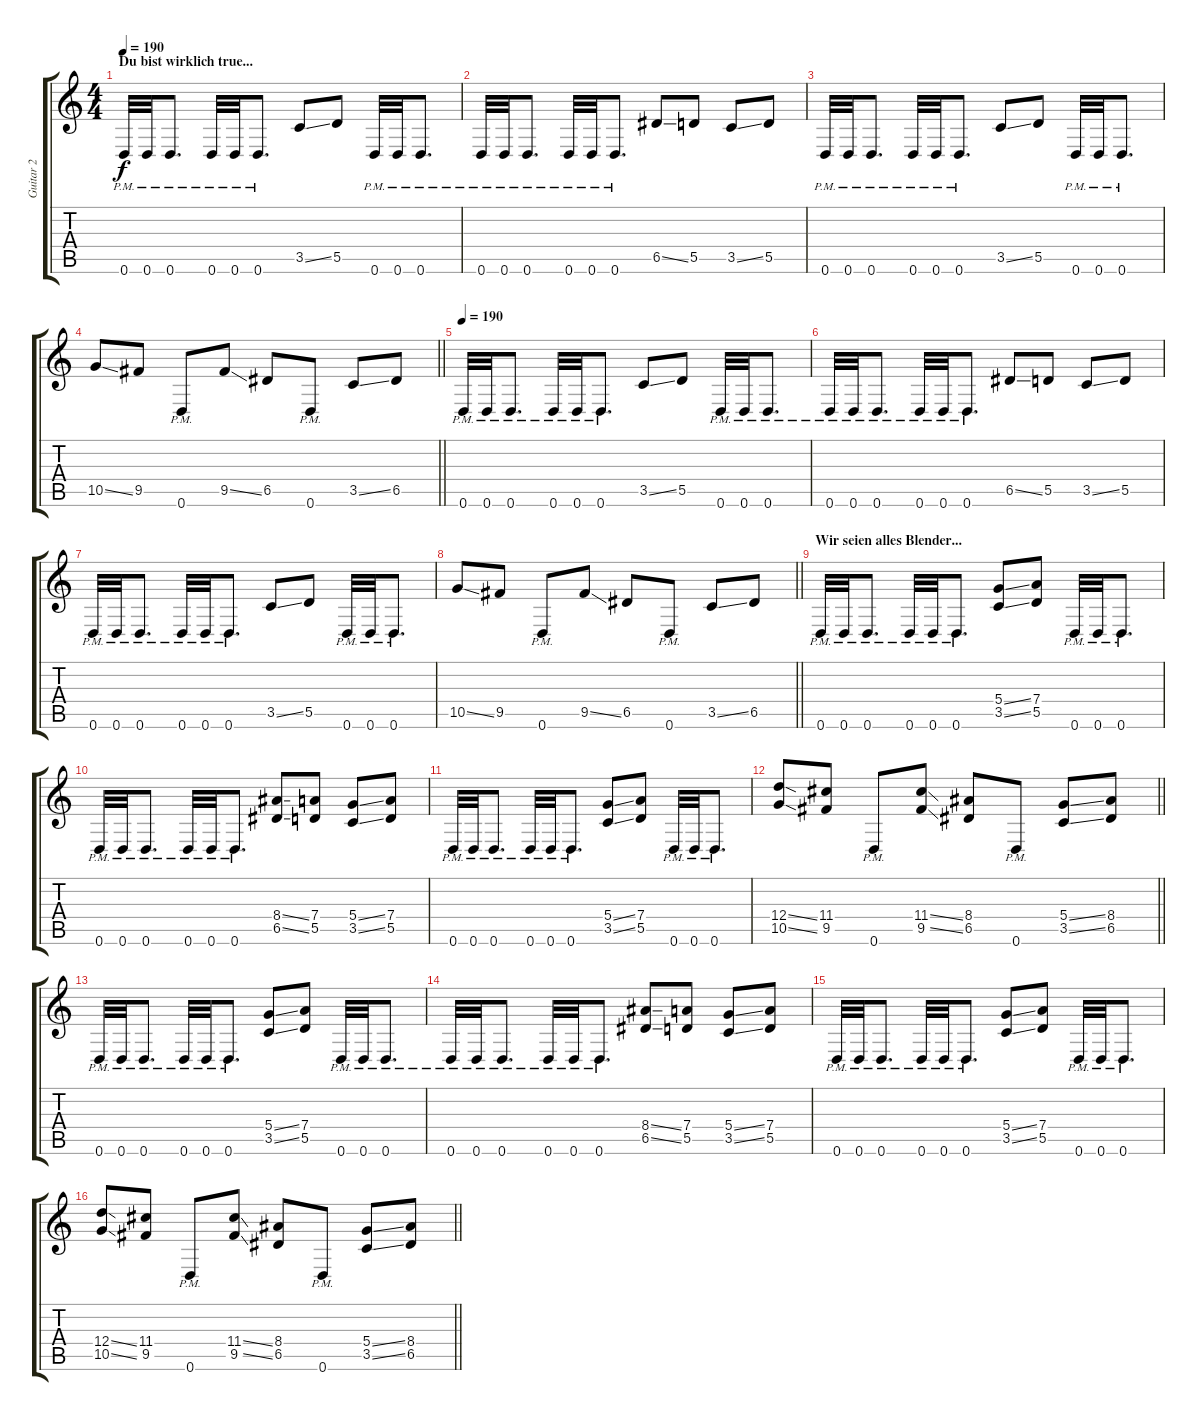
\track ("Guitar 2" "Guitar 2") {instrument distortionguitar}
\staff {score tabs}
\tuning (E4 B3 G3 D3 A2 D2) {hide}
\ts (4 4)
\section ("" "Du bist wirklich true...")
\tempo 190
\clef g2
\ks c
0.6{pm}.32{dy f} 0.6{pm}.32 0.6{pm}.8{d} 0.6{pm}.32 0.6{pm}.32 0.6{pm}.8{d} 3.5{ss}.8 5.5.8 0.6{pm}.32 0.6{pm}.32 0.6{pm}.8{d} |
0.6{pm}.32 0.6{pm}.32 0.6{pm}.8{d} 0.6{pm}.32 0.6{pm}.32 0.6{pm}.8{d} 6.5{ss}.8 5.5.8 3.5{ss}.8 5.5.8 |
0.6{pm}.32 0.6{pm}.32 0.6{pm}.8{d} 0.6{pm}.32 0.6{pm}.32 0.6{pm}.8{d} 3.5{ss}.8 5.5.8 0.6{pm}.32 0.6{pm}.32 0.6{pm}.8{d} |
\barLineRight lightlight
10.5{ss}.8 9.5.8 0.6{pm}.8 9.5{ss}.8 6.5.8 0.6{pm}.8 3.5{ss}.8 6.5.8 |
\tempo 190
0.6{pm}.32 0.6{pm}.32 0.6{pm}.8{d} 0.6{pm}.32 0.6{pm}.32 0.6{pm}.8{d} 3.5{ss}.8 5.5.8 0.6{pm}.32 0.6{pm}.32 0.6{pm}.8{d} |
0.6{pm}.32 0.6{pm}.32 0.6{pm}.8{d} 0.6{pm}.32 0.6{pm}.32 0.6{pm}.8{d} 6.5{ss}.8 5.5.8 3.5{ss}.8 5.5.8 |
0.6{pm}.32 0.6{pm}.32 0.6{pm}.8{d} 0.6{pm}.32 0.6{pm}.32 0.6{pm}.8{d} 3.5{ss}.8 5.5.8 0.6{pm}.32 0.6{pm}.32 0.6{pm}.8{d} |
\barLineRight lightlight
10.5{ss}.8 9.5.8 0.6{pm}.8 9.5{ss}.8 6.5.8 0.6{pm}.8 3.5{ss}.8 6.5.8 |
\section ("" "Wir seien alles Blender...")
0.6{pm}.32 0.6{pm}.32 0.6{pm}.8{d} 0.6{pm}.32 0.6{pm}.32 0.6{pm}.8{d} (5.4{ss} 3.5{ss}).8 (7.4 5.5).8 0.6{pm}.32 0.6{pm}.32 0.6{pm}.8{d} |
0.6{pm}.32 0.6{pm}.32 0.6{pm}.8{d} 0.6{pm}.32 0.6{pm}.32 0.6{pm}.8{d} (8.4{ss} 6.5{ss}).8 (7.4 5.5).8 (5.4{ss} 3.5{ss}).8 (7.4 5.5).8 |
0.6{pm}.32 0.6{pm}.32 0.6{pm}.8{d} 0.6{pm}.32 0.6{pm}.32 0.6{pm}.8{d} (5.4{ss} 3.5{ss}).8 (7.4 5.5).8 0.6{pm}.32 0.6{pm}.32 0.6{pm}.8{d} |
\barLineRight lightlight
(12.4{ss} 10.5{ss}).8 (11.4 9.5).8 0.6{pm}.8 (11.4{ss} 9.5{ss}).8 (8.4 6.5).8 0.6{pm}.8 (5.4{ss} 3.5{ss}).8 (8.4 6.5).8 |
0.6{pm}.32 0.6{pm}.32 0.6{pm}.8{d} 0.6{pm}.32 0.6{pm}.32 0.6{pm}.8{d} (5.4{ss} 3.5{ss}).8 (7.4 5.5).8 0.6{pm}.32 0.6{pm}.32 0.6{pm}.8{d} |
0.6{pm}.32 0.6{pm}.32 0.6{pm}.8{d} 0.6{pm}.32 0.6{pm}.32 0.6{pm}.8{d} (8.4{ss} 6.5{ss}).8 (7.4 5.5).8 (5.4{ss} 3.5{ss}).8 (7.4 5.5).8 |
0.6{pm}.32 0.6{pm}.32 0.6{pm}.8{d} 0.6{pm}.32 0.6{pm}.32 0.6{pm}.8{d} (5.4{ss} 3.5{ss}).8 (7.4 5.5).8 0.6{pm}.32 0.6{pm}.32 0.6{pm}.8{d} |
\barLineRight lightlight
(12.4{ss} 10.5{ss}).8 (11.4 9.5).8 0.6{pm}.8 (11.4{ss} 9.5{ss}).8 (8.4 6.5).8 0.6{pm}.8 (5.4{ss} 3.5{ss}).8 (8.4 6.5).8
